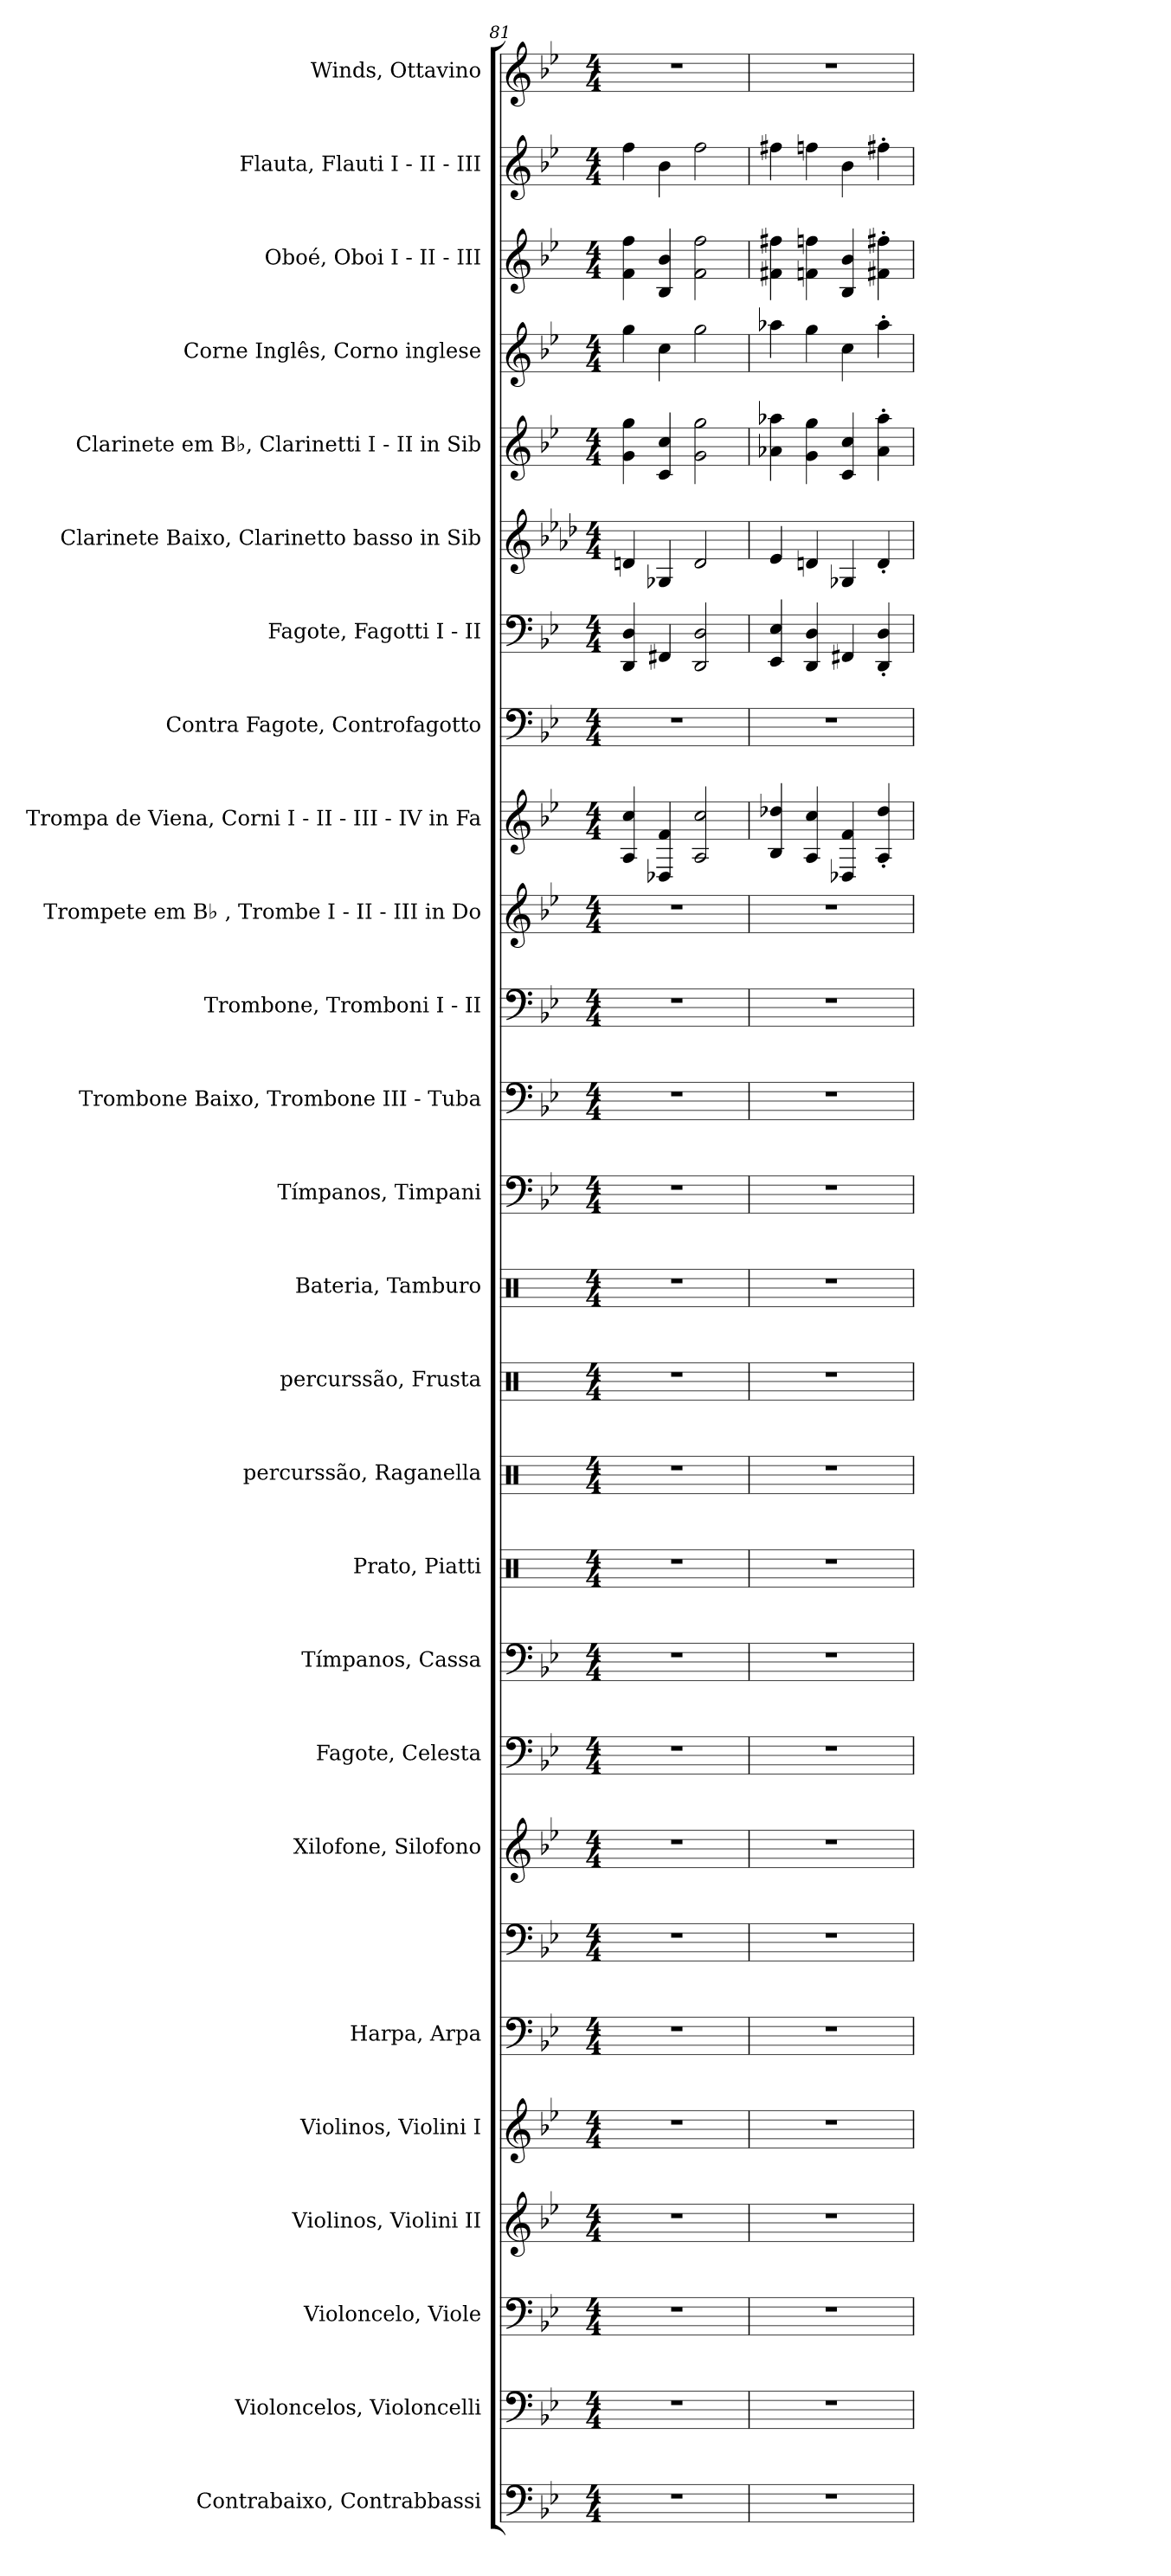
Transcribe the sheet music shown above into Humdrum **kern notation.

**kern	**kern	**kern	**kern	**kern	**kern	**kern	**kern	**kern	**kern	**kern	**kern	**kern	**kern	**kern	**kern	**kern	**kern	**kern	**kern	**kern	**kern	**kern	**kern	**kern	**kern	**kern
*part26	*part25	*part24	*part23	*part22	*part21	*part21	*part20	*part19	*part18	*part17	*part16	*part15	*part14	*part13	*part12	*part11	*part10	*part9	*part8	*part7	*part6	*part5	*part4	*part3	*part2	*part1
*staff27	*staff26	*staff25	*staff24	*staff23	*staff22	*staff21	*staff20	*staff19	*staff18	*staff17	*staff16	*staff15	*staff14	*staff13	*staff12	*staff11	*staff10	*staff9	*staff8	*staff7	*staff6	*staff5	*staff4	*staff3	*staff2	*staff1
*I"Contrabaixo, Contrabbassi	*I"Violoncelos, Violoncelli	*I"Violoncelo, Viole	*I"Violinos, Violini II	*I"Violinos, Violini I	*I"Harpa, Arpa	*	*I"Xilofone, Silofono	*I"Fagote, Celesta	*I"Tímpanos, Cassa	*I"Prato, Piatti	*I"percurssão, Raganella	*I"percurssão, Frusta	*I"Bateria, Tamburo	*I"Tímpanos, Timpani	*I"Trombone Baixo, Trombone III - Tuba	*I"Trombone, Tromboni I - II	*I"Trompete em B♭ , Trombe I - II - III in Do	*I"Trompa de Viena, Corni I - II - III - IV in Fa	*I"Contra Fagote, Controfagotto	*I"Fagote, Fagotti I - II	*I"Clarinete Baixo, Clarinetto basso in Sib	*I"Clarinete em B♭, Clarinetti I - II in Sib	*I"Corne Inglês, Corno inglese	*I"Oboé, Oboi I - II - III	*I"Flauta, Flauti I - II - III	*I"Winds, Ottavino
*I'Cb.	*I'Vcs.	*I'Vc.	*I'Vno.	*I'Vno.	*I'Hpa.	*	*I'Xil.	*I'Fg.	*	*I'Prt.	*I'Perc.	*I'Perc.	*	*I'Timp.	*I'Tbn. B.	*I'Tbn.	*I'Tp. B♭	*	*I'Ct. Fg.	*I'Fg.	*I'Cl. B.	*I'Cl. B♭	*I'C. I.	*I'Ob.	*I'Fl.	*I'Wi.
*clefF4	*clefF4	*clefF4	*clefG2	*clefG2	*clefF4	*clefF4	*clefG2	*clefF4	*clefF4	*clefX	*clefX	*clefX	*clefX	*clefF4	*clefF4	*clefF4	*clefG2	*clefG2	*clefF4	*clefF4	*clefG2	*clefG2	*clefG2	*clefG2	*clefG2	*clefG2
*ITrd7c12	*	*	*	*	*	*	*ITrd-7c-12	*	*	*	*	*	*	*	*	*	*ITrd1c2	*ITrd4c7	*ITrd7c12	*	*ITrd8c14	*ITrd1c2	*ITrd4c7	*	*	*
*k[b-e-]	*k[b-e-]	*k[b-e-]	*k[b-e-]	*k[b-e-]	*k[b-e-]	*k[b-e-]	*k[b-e-]	*k[b-e-]	*k[b-e-]	*k[]	*k[]	*k[]	*k[]	*k[b-e-]	*k[b-e-]	*k[b-e-]	*k[b-e-a-d-]	*k[b-e-a-]	*k[b-e-]	*k[b-e-]	*k[b-e-a-d-]	*k[b-e-a-d-]	*k[b-e-a-]	*k[b-e-]	*k[b-e-]	*k[b-e-]
*M4/4	*M4/4	*M4/4	*M4/4	*M4/4	*M4/4	*M4/4	*M4/4	*M4/4	*M4/4	*M4/4	*M4/4	*M4/4	*M4/4	*M4/4	*M4/4	*M4/4	*M4/4	*M4/4	*M4/4	*M4/4	*M4/4	*M4/4	*M4/4	*M4/4	*M4/4	*M4/4
=81	=81	=81	=81	=81	=81	=81	=81	=81	=81	=81	=81	=81	=81	=81	=81	=81	=81	=81	=81	=81	=81	=81	=81	=81	=81	=81
1r	1r	1r	1r	1r	1r	1r	1r	1r	1r	1r	1r	1r	1r	1r	1r	1r	1r	4D/ 4f/	1r	4DD/ 4D/	4Dn/	4f\ 4ff\	4cc\	4f\ 4ff\	4ff\	1r
.	.	.	.	.	.	.	.	.	.	.	.	.	.	.	.	.	.	4GG-X/ 4B-/	.	4FF#X/	4GG-X/	4B-/ 4b-/	4f\	4B-/ 4b-/	4b-\	.
.	.	.	.	.	.	.	.	.	.	.	.	.	.	.	.	.	.	2D/ 2f/	.	2DD/ 2D/	2D/	2f\ 2ff\	2cc\	2f\ 2ff\	2ff\	.
!!LO:PB:g=z
=82	=82	=82	=82	=82	=82	=82	=82	=82	=82	=82	=82	=82	=82	=82	=82	=82	=82	=82	=82	=82	=82	=82	=82	=82	=82	=82
*	*	*	*	*	*	*	*	*	*	*	*	*	*	*	*	*	*	*	*	*	*	*	*	*	*	*^
1r	1r	1r	1r	1r	1r	1r	1r	1r	1r	1r	1r	1r	1r	1r	1r	1r	1r	4E-/ 4g-X/	1r	4EE-/ 4E-/	4E-/	4g-X\ 4gg-X\	4dd-X\	4f#X\ 4ff#X\	4ff#X\	1r	2.ryy
.	.	.	.	.	.	.	.	.	.	.	.	.	.	.	.	.	.	4D/ 4f/	.	4DD/ 4D/	4Dn/	4f\ 4ff\	4cc\	4fn\ 4ffn\	4ffn\	.	.
.	.	.	.	.	.	.	.	.	.	.	.	.	.	.	.	.	.	4GG-X/ 4B-/	.	4FF#X/	4GG-X/	4B-/ 4b-/	4f\	4B-/ 4b-/	4b-\	.	.
*	*	*	*	*	*	*	*	*	*	*	*	*	*	*	*	*	*	*	*	*	*	*	*	*	*	*MM75	*
.	.	.	.	.	.	.	.	.	.	.	.	.	.	.	.	.	.	4D/' 4g-/'	.	4DD/' 4D/'	4D'/	4g-\' 4gg-\'	4dd-'\	4f#X\' 4ff#X\'	4ff#X'\	.	4ryy
*	*	*	*	*	*	*	*	*	*	*	*	*	*	*	*	*	*	*	*	*	*	*	*	*	*	*v	*v
=	=	=	=	=	=	=	=	=	=	=	=	=	=	=	=	=	=	=	=	=	=	=	=	=	=	=
*-	*-	*-	*-	*-	*-	*-	*-	*-	*-	*-	*-	*-	*-	*-	*-	*-	*-	*-	*-	*-	*-	*-	*-	*-	*-	*-
